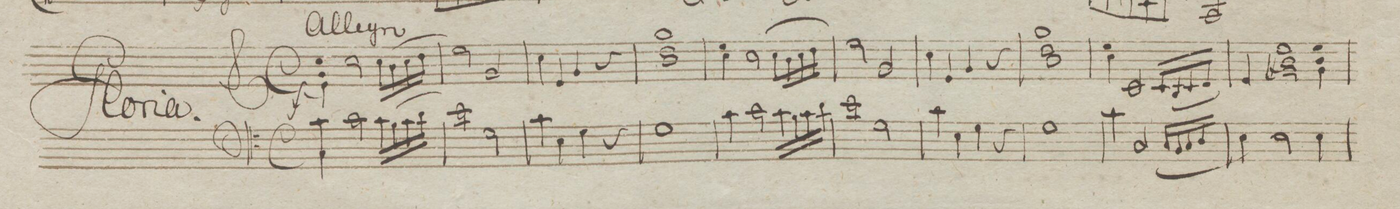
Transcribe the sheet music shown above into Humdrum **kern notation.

**kern	**fba
*I"Organo do Mszy Koronacyney	*
*clefF4	*
*k[]	*
*met(c)	*
*M4/4	*
4c\ 4C\	.
*2\right	*
2c\	.
16c\LL	.
(16B\	.
16c\	.
16d\JJ	.
=2	=2
2e\)	.
2G\	.
=3	=3
4c\	.
4E\	.
4G\	.
4r	.
=4	=4
1G\	.
=5	=5
4c\	.
2c\	.
16c\LL	.
16B\	.
16c\	.
16d\JJ	.
=6	=6
2e\	.
2G\	.
=7	=7
4c\	.
4E\	.
4G\	.
4r	.
=8	=8
1G\	.
=9	=9
4c\	.
2C/	.
(<16C/LL	.
16BB/	.
16C/	.
16D\JJ	.
=10	=10
4E\)	.
2E\	.
4E\	.
=11	=11
*-	*-
